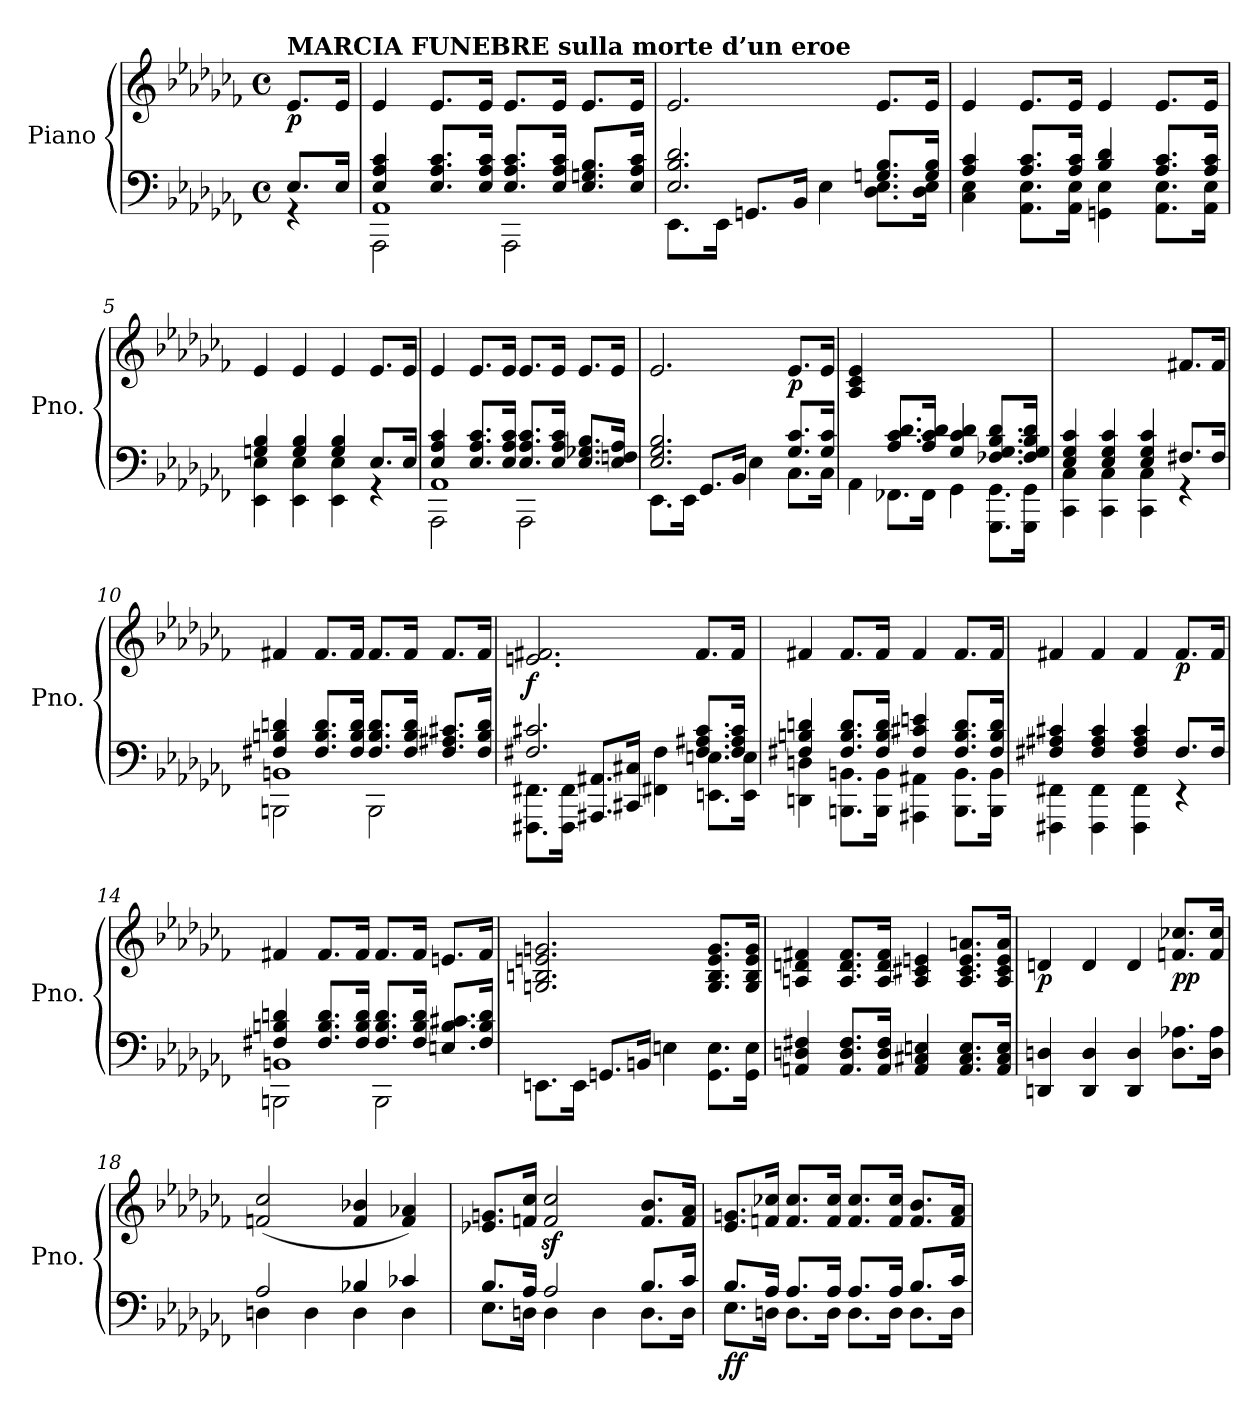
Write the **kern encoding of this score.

**kern	**kern	**dynam
*part1	*part1	*part1
*staff2	*staff1	*staff1/2
*I"Piano	*	*
*I'Pno.	*	*
*clefF4	*clefG2	*
*k[b-e-a-d-g-c-f-]	*k[b-e-a-d-g-c-f-]	*
*M4/4	*M4/4	*
*met(c)	*met(c)	*
=1	=1	=1
*^	*	*
!	!	!LO:TX:a:B:t=MARCIA FUNEBRE sulla morte d’un eroe	!
!	!	!	!LO:DY:b
8.E-/L	4r	8.e-/L	p
16E-/Jk	.	16e-/Jk	.
=2	=2	=2	=2
*	*^	*	*
4E-/ 4A-/ 4c-/	1AA-	2AAA-\	4e-/	.
8.E-/ 8.A-/ 8.c-/L	.	.	8.e-/L	.
16E-/ 16A-/ 16c-/Jk	.	.	16e-/Jk	.
8.E-/ 8.A-/ 8.c-/L	.	2AAA-\	8.e-/L	.
16E-/ 16A-/ 16c-/Jk	.	.	16e-/Jk	.
8.E-/ 8.Gn/ 8.B-/L	.	.	8.e-/L	.
16E-/ 16A-/ 16c-/Jk	.	.	16e-/Jk	.
*	*v	*v	*	*
=3	=3	=3	=3
2.E-/ 2.B-/ 2.d-/	8.EE-\L	2.e-/	.
.	16EE-\Jk	.	.
.	8.GGn/L	.	.
.	16BB-/Jk	.	.
.	4E-\	.	.
8.Gn/ 8.B-/L	8.D-\ 8.E-\L	8.e-/L	.
16G/ 16B-/Jk	16D-\ 16E-\Jk	16e-/Jk	.
=4	=4	=4	=4
4A-/ 4c-/	4C-\ 4E-\	4e-/	.
8.A-/ 8.c-/L	8.AA-\ 8.E-\L	8.e-/L	.
16A-/ 16c-/Jk	16AA-\ 16E-\Jk	16e-/Jk	.
4B-/ 4d-/	4GGn\ 4E-\	4e-/	.
8.A-/ 8.c-/L	8.AA-\ 8.E-\L	8.e-/L	.
16A-/ 16c-/Jk	16AA-\ 16E-\Jk	16e-/Jk	.
=5	=5	=5	=5
4Gn/ 4B-/	4EE-\ 4E-\	4e-/	.
4G/ 4B-/	4EE-\ 4E-\	4e-/	.
4G/ 4B-/	4EE-\ 4E-\	4e-/	.
8.E-/L	4r	8.e-/L	.
16E-/Jk	.	16e-/Jk	.
=6	=6	=6	=6
*	*^	*	*
4E-/ 4A-/ 4c-/	1AA-	2AAA-\	4e-/	.
8.E-/ 8.A-/ 8.c-/L	.	.	8.e-/L	.
16E-/ 16A-/ 16c-/Jk	.	.	16e-/Jk	.
8.E-/ 8.A-/ 8.c-/L	.	2AAA-\	8.e-/L	.
16E-/ 16A-/ 16c-/Jk	.	.	16e-/Jk	.
8.E-/ 8.G-X/ 8.B-/L	.	.	8.e-/L	.
16E-/ 16Fn/ 16A-/Jk	.	.	16e-/Jk	.
*	*v	*v	*	*
=7	=7	=7	=7
2.E-/ 2.G-/ 2.B-/	8.EE-\L	2.e-/	.
.	16EE-\Jk	.	.
.	8.GG-/L	.	.
.	16BB-/Jk	.	.
.	4E-\	.	.
!	!	!	!LO:DY:b
8.G-/ 8.c-/L	8.C-\L	8.e-/L	p
16G-/ 16c-/Jk	16C-\Jk	16e-/Jk	.
=8	=8	=8	=8
4ryy	4AA-\	4A-/ 4c-/ 4e-/	.
8.A-/ 8.c-/ 8.d-/L	8.FF-X\L	2.ryy	.
16A-/ 16c-/ 16d-/Jk	16FF-\Jk	.	.
4G-/ 4c-/ 4d-/	4GG-\	.	.
8.F-X/ 8.G-/ 8.B-/ 8.d-/L	8.GGG-\ 8.GG-\L	.	.
16F-/ 16G-/ 16B-/ 16d-/Jk	16GGG-\ 16GG-\Jk	.	.
=9	=9	=9	=9
*	*^	*	*
4E-/ 4G-/ 4c-/	2.ryy	4CC-\ 4C-\	2.ryy	.
4E-/ 4G-/ 4c-/	.	4CC-\ 4C-\	.	.
4E-/ 4G-/ 4c-/	.	4CC-\ 4C-\	.	.
4ryy	8.F#X/L	4r	8.f#X/L	.
.	16F#/Jk	.	16f#/Jk	.
=10	=10	=10	=10	=10
4F#X/ 4Bn/ 4dn/	1BBn	2BBBn\	4f#X/	.
8.F#/ 8.B/ 8.d/L	.	.	8.f#/L	.
16F#/ 16B/ 16d/Jk	.	.	16f#/Jk	.
8.F#/ 8.B/ 8.d/L	.	2BBB\	8.f#/L	.
16F#/ 16B/ 16d/Jk	.	.	16f#/Jk	.
8.F#/ 8.A#X/ 8.c#X/L	.	.	8.f#/L	.
16F#/ 16B/ 16d/Jk	.	.	16f#/Jk	.
*	*v	*v	*	*
=11	=11	=11	=11
!	!	!	!LO:DY:b
2.F#X/ 2.c#X/	8.FFF#X\ 8.FF#X\L	2.en/ 2.f#X/	f
.	16FFF#\ 16FF#\Jk	.	.
.	8.AAA#X/ 8.AA#X/L	.	.
.	16CC#X/ 16C#X/Jk	.	.
.	4FF#X\ 4F#\	.	.
8.F#/ 8.A#X/ 8.c#/L	8.EEn\ 8.En\L	8.f#/L	.
16F#/ 16A#/ 16c#/Jk	16EE\ 16E\Jk	16f#/Jk	.
=12	=12	=12	=12
4F#X/ 4Bn/ 4dn/	4DDn\ 4Dn\	4f#X/	.
8.F#/ 8.B/ 8.d/L	8.BBBn\ 8.BBn\L	8.f#/L	.
16F#/ 16B/ 16d/Jk	16BBB\ 16BB\Jk	16f#/Jk	.
4F#/ 4c#X/ 4en/	4AAA#X\ 4AA#X\	4f#/	.
8.F#/ 8.B/ 8.d/L	8.BBB\ 8.BB\L	8.f#/L	.
16F#/ 16B/ 16d/Jk	16BBB\ 16BB\Jk	16f#/Jk	.
=13	=13	=13	=13
4F#X/ 4A#X/ 4c#X/	4FFF#X\ 4FF#X\	4f#X/	.
4F#/ 4A#/ 4c#/	4FFF#\ 4FF#\	4f#/	.
4F#/ 4A#/ 4c#/	4FFF#\ 4FF#\	4f#/	.
!	!	!	!LO:DY:b
8.F#/L	4r	8.f#/L	p
16F#/Jk	.	16f#/Jk	.
=14	=14	=14	=14
*	*^	*	*
4F#X/ 4Bn/ 4dn/	1BBn	2BBBn\	4f#X/	.
8.F#/ 8.B/ 8.d/L	.	.	8.f#/L	.
16F#/ 16B/ 16d/Jk	.	.	16f#/Jk	.
8.F#/ 8.B/ 8.d/L	.	2BBB\	8.f#/L	.
16F#/ 16B/ 16d/Jk	.	.	16f#/Jk	.
8.En/ 8.B/ 8.c#X/L	.	.	8.en/L	.
16F#/ 16B/ 16d/Jk	.	.	16f#/Jk	.
*v	*v	*v	*	*
=15	=15	=15
8.EEn\L	2.Gn/ 2.Bn/ 2.en/ 2.gn/	.
16EE\Jk	.	.
8.GGn/L	.	.
16BBn/Jk	.	.
4En\	.	.
8.GG\ 8.E\L	8.G/ 8.B/ 8.e/ 8.g/L	.
16GG\ 16E\Jk	16G/ 16B/ 16e/ 16g/Jk	.
=16	=16	=16
4AAn/ 4Dn/ 4F#X/	4An/ 4dn/ 4f#X/	.
8.AA/ 8.D/ 8.F#/L	8.A/ 8.d/ 8.f#/L	.
16AA/ 16D/ 16F#/Jk	16A/ 16d/ 16f#/Jk	.
4AA/ 4C#X/ 4En/	4A/ 4c#X/ 4en/	.
8.AA/ 8.C#/ 8.E/L	8.A/ 8.c#/ 8.e/ 8.an/L	.
16AA/ 16C#/ 16E/Jk	16A/ 16c#/ 16e/ 16a/Jk	.
=17	=17	=17
!	!	!LO:DY:b
4DDn/ 4Dn/	4dn/	p
4DD/ 4D/	4d/	.
4DD/ 4D/	4d/	.
!	!	!LO:DY:b
8.D\ 8.A-X\L	8.fn/ 8.cc-X/L	pp
16D\ 16A-\Jk	16f/ 16cc-/Jk	.
=18	=18	=18
*^	*	*
2A-/	4Dn\	(2fn/ 2cc-/	.
.	4D\	.	.
4B-X/	4D\	4f/ 4b-X/	.
4c-X/	4D\	4f/ 4a-X/)	.
=19	=19	=19	=19
8.B-/L	8.E-\L	8.e-X/ 8.gn/L	.
16A-/Jk	16Dn\Jk	16fn/ 16cc-/Jk	.
2A-/	4D\	2f/z< 2cc-/z<	.
.	4D\	.	.
8.B-/L	8.D\L	8.f/ 8.b-/L	.
16c-/Jk	16D\Jk	16f/ 16a-/Jk	.
=20	=20	=20	=20
!	!	!	!LO:DY:b=2
8.B-/L	8.E-\L	8.e-/ 8.gn/L	ff
16A-/Jk	16Dn\Jk	16fn/ 16cc-X/Jk	.
8.A-/L	8.D\L	8.f/ 8.cc-/L	.
16A-/Jk	16D\Jk	16f/ 16cc-/Jk	.
8.A-/L	8.D\L	8.f/ 8.cc-/L	.
16A-/Jk	16D\Jk	16f/ 16cc-/Jk	.
8.B-/L	8.D\L	8.f/ 8.b-/L	.
16c-/Jk	16D\Jk	16f/ 16a-/Jk	.
*v	*v	*	*
=	=	=
*-	*-	*-
